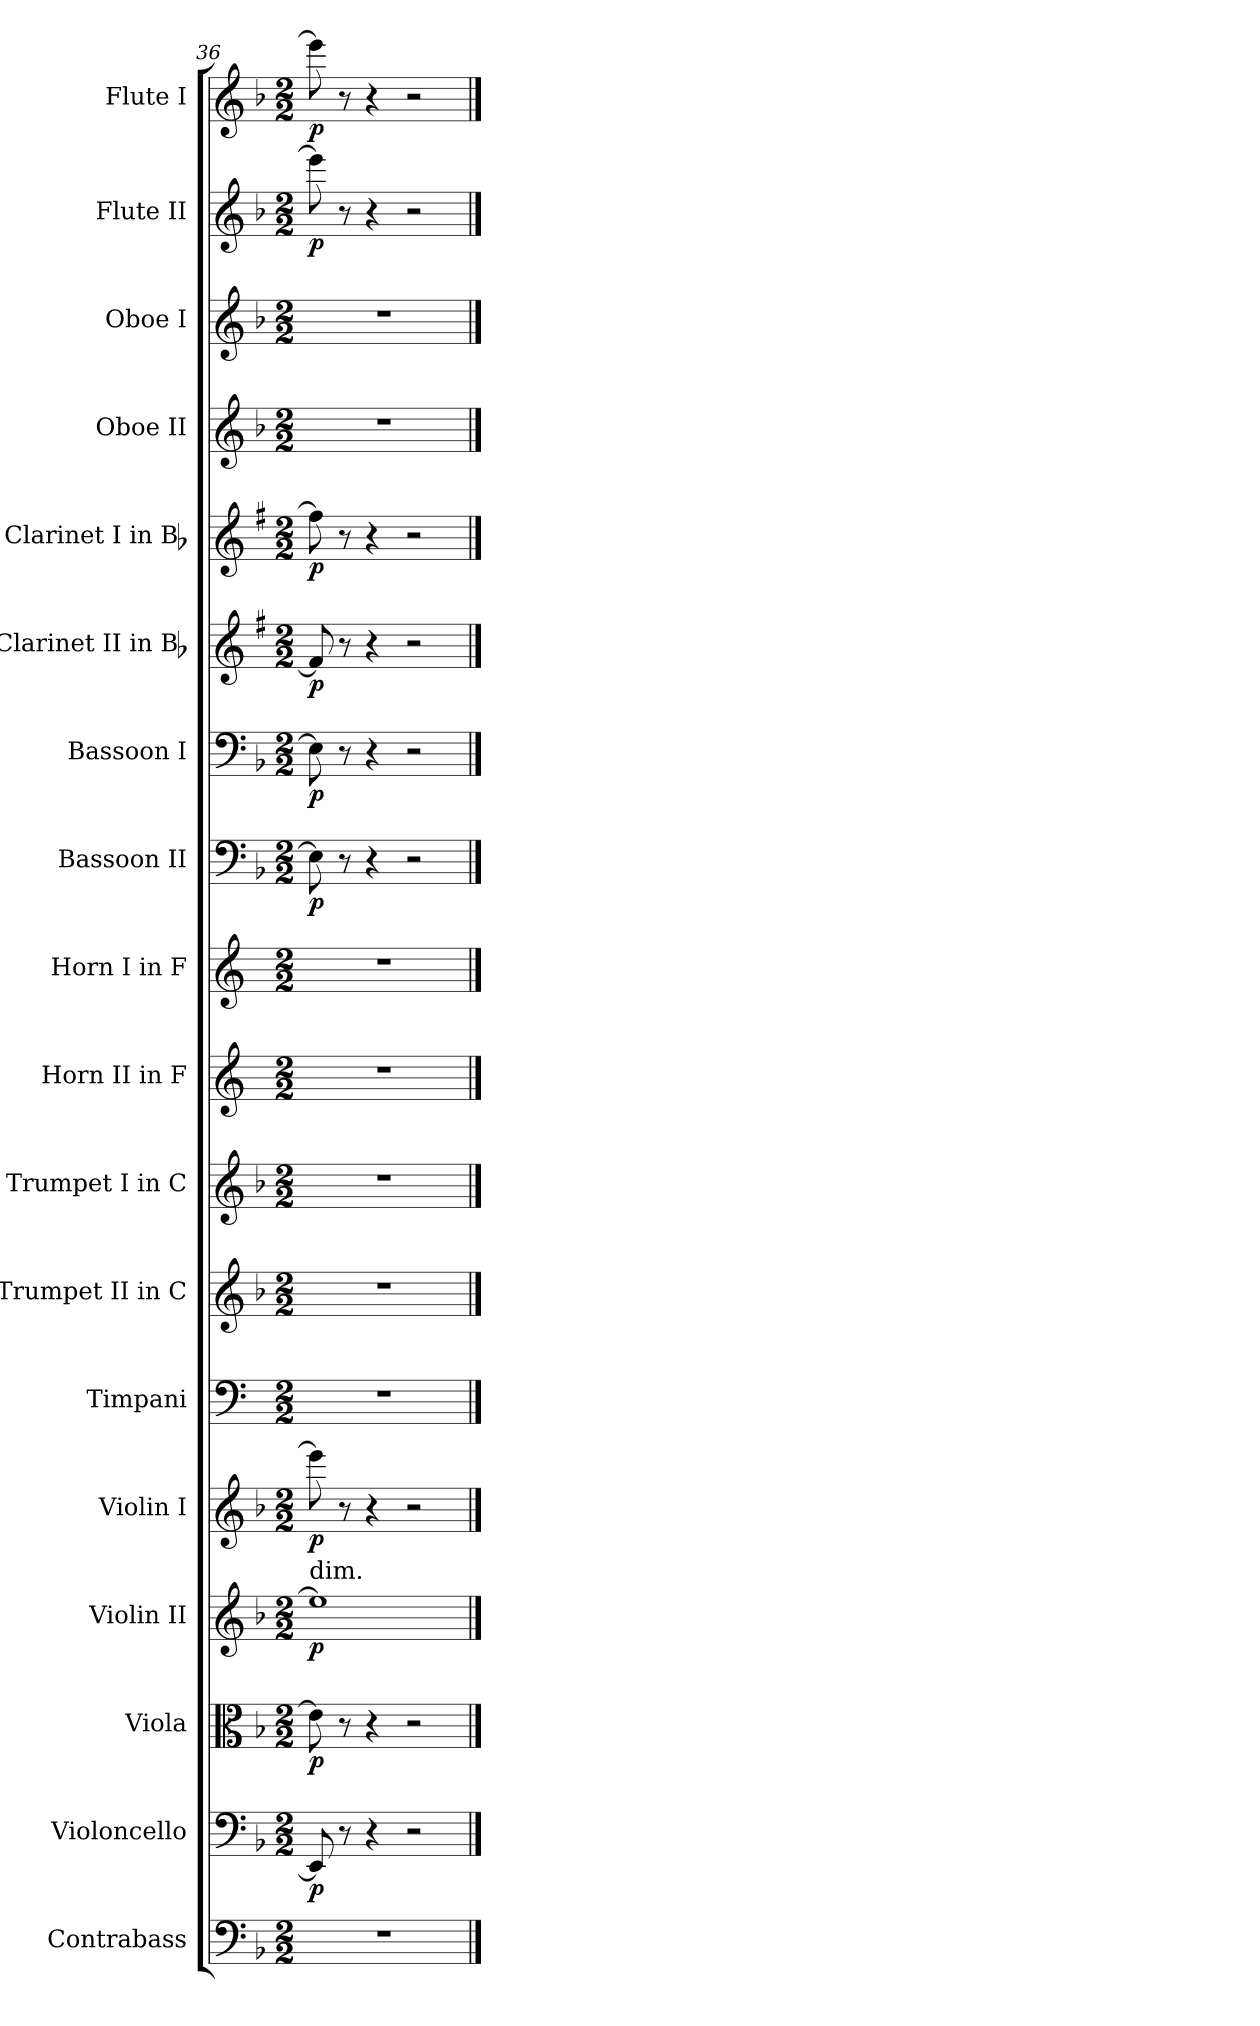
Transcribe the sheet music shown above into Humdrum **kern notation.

**kern	**kern	**dynam	**kern	**dynam	**kern	**dynam	**kern	**dynam	**kern	**kern	**kern	**kern	**kern	**kern	**dynam	**kern	**dynam	**kern	**dynam	**kern	**dynam	**kern	**kern	**kern	**dynam	**kern	**dynam
*part18	*part17	*part17	*part16	*part16	*part15	*part15	*part14	*part14	*part13	*part12	*part11	*part10	*part9	*part8	*part8	*part7	*part7	*part6	*part6	*part5	*part5	*part4	*part3	*part2	*part2	*part1	*part1
*staff18	*staff17	*staff17	*staff16	*staff16	*staff15	*staff15	*staff14	*staff14	*staff13	*staff12	*staff11	*staff10	*staff9	*staff8	*staff8	*staff7	*staff7	*staff6	*staff6	*staff5	*staff5	*staff4	*staff3	*staff2	*staff2	*staff1	*staff1
*I"Contrabass	*I"Violoncello	*	*I"Viola	*	*I"Violin II	*	*I"Violin I	*	*I"Timpani	*I"Trumpet II in C	*I"Trumpet I in C	*I"Horn II in F	*I"Horn I in F	*I"Bassoon II	*	*I"Bassoon I	*	*I"Clarinet II in Bb	*	*I"Clarinet I in Bb	*	*I"Oboe II	*I"Oboe I	*I"Flute II	*	*I"Flute I	*
*I'Cb.	*I'Vc.	*	*I'Vla.	*	*I'Vln. II	*	*I'Vln. I	*	*I'Timp.	*	*	*I'Hn. II	*I'Hn. I	*I'Bsn. II	*	*I'Bsn. I	*	*I'Cl. II in Bb	*	*I'Cl. I in Bb	*	*I'Ob. II	*I'Ob. I	*I'Fl. II	*	*I'Fl. I	*
*clefF4	*clefF4	*	*clefC3	*	*clefG2	*	*clefG2	*	*clefF4	*clefG2	*clefG2	*clefG2	*clefG2	*clefF4	*	*clefF4	*	*clefG2	*	*clefG2	*	*clefG2	*clefG2	*clefG2	*	*clefG2	*
*ITrd7c12	*	*	*	*	*	*	*	*	*	*	*	*ITrd4c7	*ITrd4c7	*	*	*	*	*ITrd1c2	*	*ITrd1c2	*	*	*	*	*	*	*
*k[b-]	*k[b-]	*	*k[b-]	*	*k[b-]	*	*k[b-]	*	*k[]	*k[b-]	*k[b-]	*k[b-]	*k[b-]	*k[b-]	*	*k[b-]	*	*k[b-]	*	*k[b-]	*	*k[b-]	*k[b-]	*k[b-]	*	*k[b-]	*
*F:	*F:	*	*F:	*	*F:	*	*F:	*	*	*F:	*F:	*	*	*F:	*	*F:	*	*F:	*	*F:	*	*F:	*F:	*F:	*	*F:	*
*M2/2	*M2/2	*	*M2/2	*	*M2/2	*	*M2/2	*	*M2/2	*M2/2	*M2/2	*M2/2	*M2/2	*M2/2	*	*M2/2	*	*M2/2	*	*M2/2	*	*M2/2	*M2/2	*M2/2	*	*M2/2	*
=36	=36	=36	=36	=36	=36	=36	=36	=36	=36	=36	=36	=36	=36	=36	=36	=36	=36	=36	=36	=36	=36	=36	=36	=36	=36	=36	=36
!	!	!	!	!	!LO:TX:a:t=dim.	!	!	!	!	!	!	!	!	!	!	!	!	!	!	!	!	!	!	!	!	!	!
!	!	!LO:DY:b	!	!LO:DY:b	!	!LO:DY:b	!	!LO:DY:b	!	!	!	!	!	!	!LO:DY:b	!	!LO:DY:b	!	!LO:DY:b	!	!LO:DY:b	!	!	!	!LO:DY:b	!	!LO:DY:b
1r	8EE/]	p	8e\]	p	1ee]	p	8eee\]	p	1r	1r	1r	1r	1r	8E\]	p	8E\]	p	8e/]	p	8ee\]	p	1r	1r	8eee\]	p	8eee\]	p
.	8r	.	8r	.	.	.	8r	.	.	.	.	.	.	8r	.	8r	.	8r	.	8r	.	.	.	8r	.	8r	.
.	4r	.	4r	.	.	.	4r	.	.	.	.	.	.	4r	.	4r	.	4r	.	4r	.	.	.	4r	.	4r	.
.	2r	.	2r	.	.	.	2r	.	.	.	.	.	.	2r	.	2r	.	2r	.	2r	.	.	.	2r	.	2r	.
==	==	==	==	==	==	==	==	==	==	==	==	==	==	==	==	==	==	==	==	==	==	==	==	==	==	==	==
*-	*-	*-	*-	*-	*-	*-	*-	*-	*-	*-	*-	*-	*-	*-	*-	*-	*-	*-	*-	*-	*-	*-	*-	*-	*-	*-	*-
